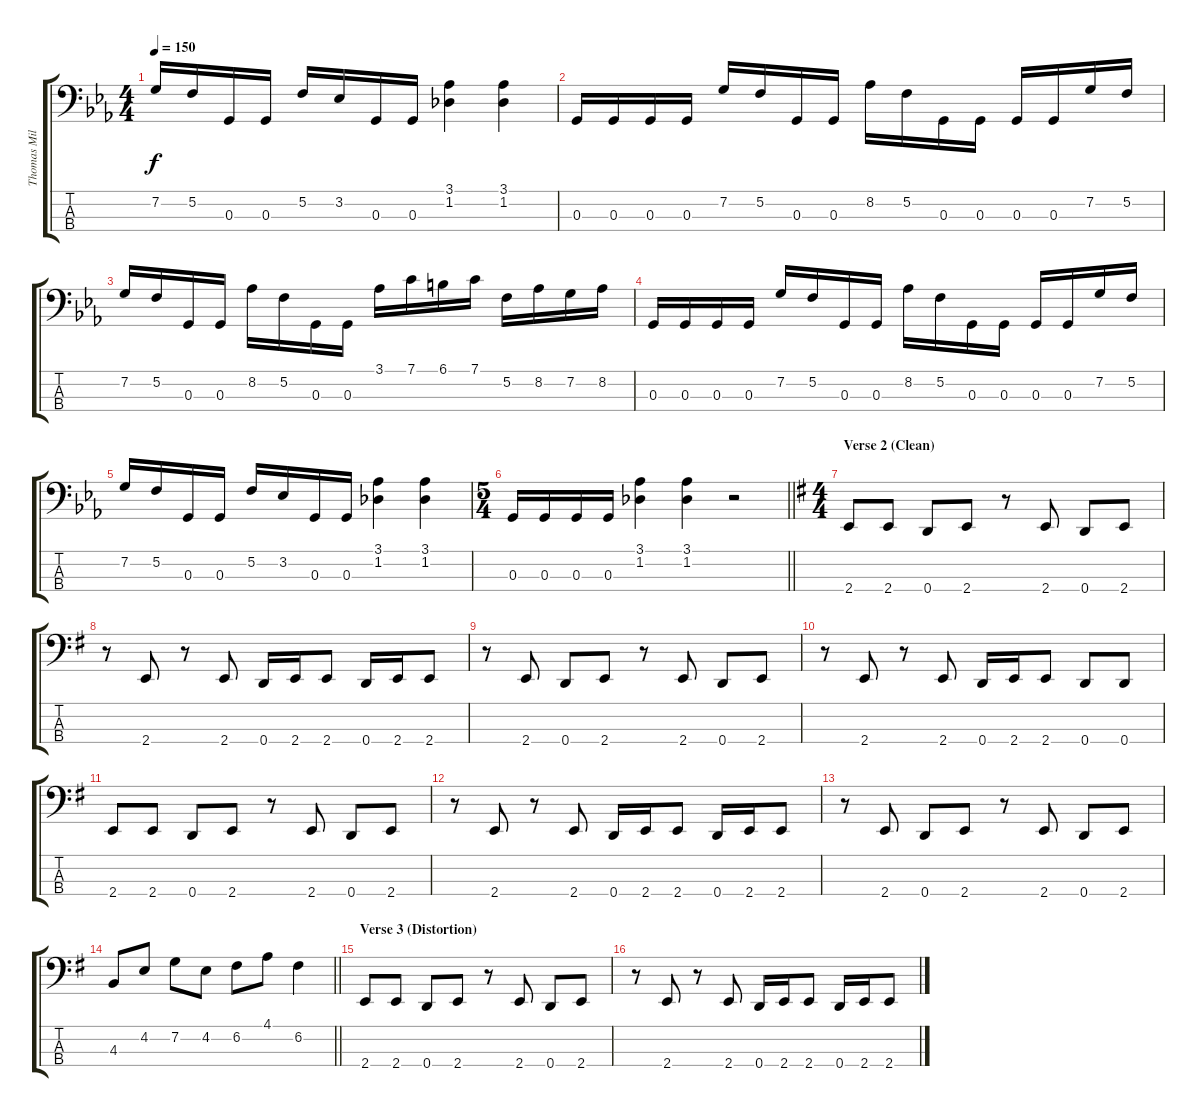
\track ("Thomas Miller" "Thomas Mil") {instrument electricbassfinger}
\staff {score tabs}
\tuning (F2 C2 G1 D1) {hide}
\ts (4 4)
\tempo 150
\clef f4
\ks cminor
7.2.16{dy f} 5.2.16 0.3.16 0.3.16 5.2.16 3.2.16 0.3.16 0.3.16 (3.1 1.2).4 (3.1 1.2).4 |
0.3.16 0.3.16 0.3.16 0.3.16 7.2.16 5.2.16 0.3.16 0.3.16 8.2.16 5.2.16 0.3.16 0.3.16 0.3.16 0.3.16 7.2.16 5.2.16 |
7.2.16 5.2.16 0.3.16 0.3.16 8.2.16 5.2.16 0.3.16 0.3.16 3.1.16 7.1.16 6.1.16 7.1.16 5.2.16 8.2.16 7.2.16 8.2.16 |
0.3.16 0.3.16 0.3.16 0.3.16 7.2.16 5.2.16 0.3.16 0.3.16 8.2.16 5.2.16 0.3.16 0.3.16 0.3.16 0.3.16 7.2.16 5.2.16 |
7.2.16 5.2.16 0.3.16 0.3.16 5.2.16 3.2.16 0.3.16 0.3.16 (3.1 1.2).4 (3.1 1.2).4 |
\ts (5 4)
\barLineRight lightlight
0.3.16 0.3.16 0.3.16 0.3.16 (3.1 1.2).4 (3.1 1.2).4 r.2 |
\ts (4 4)
\section ("" "Verse 2 (Clean)")
\ks eminor
2.4.8 2.4.8 0.4.8 2.4.8 r.8 2.4.8 0.4.8 2.4.8 |
r.8 2.4.8 r.8 2.4.8 0.4.16 2.4.16 2.4.8 0.4.16 2.4.16 2.4.8 |
r.8 2.4.8 0.4.8 2.4.8 r.8 2.4.8 0.4.8 2.4.8 |
r.8 2.4.8 r.8 2.4.8 0.4.16 2.4.16 2.4.8 0.4.8 0.4.8 |
2.4.8 2.4.8 0.4.8 2.4.8 r.8 2.4.8 0.4.8 2.4.8 |
r.8 2.4.8 r.8 2.4.8 0.4.16 2.4.16 2.4.8 0.4.16 2.4.16 2.4.8 |
r.8 2.4.8 0.4.8 2.4.8 r.8 2.4.8 0.4.8 2.4.8 |
\barLineRight lightlight
4.3.8 4.2.8 7.2.8 4.2.8 6.2.8 4.1.8 6.2.4 |
\section ("" "Verse 3 (Distortion)")
2.4.8 2.4.8 0.4.8 2.4.8 r.8 2.4.8 0.4.8 2.4.8 |
r.8 2.4.8 r.8 2.4.8 0.4.16 2.4.16 2.4.8 0.4.16 2.4.16 2.4.8
